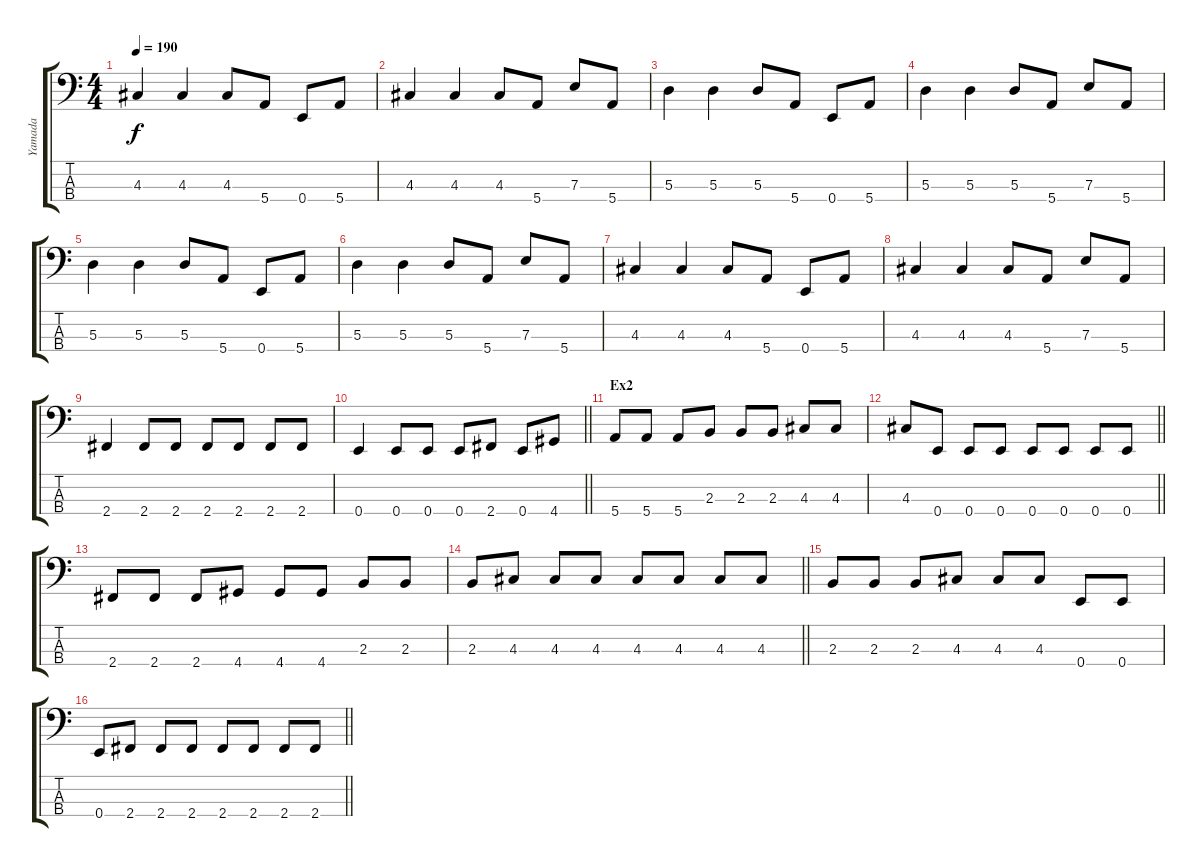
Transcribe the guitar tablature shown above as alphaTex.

\track ("Yamada" "Yamada") {instrument electricbasspick}
\staff {score tabs}
\tuning (G2 D2 A1 E1) {hide}
\ts (4 4)
\tempo 190
\clef f4
\ks c
4.3.4{dy f} 4.3.4 4.3.8 5.4.8 0.4.8 5.4.8 |
4.3.4 4.3.4 4.3.8 5.4.8 7.3.8 5.4.8 |
5.3.4 5.3.4 5.3.8 5.4.8 0.4.8 5.4.8 |
5.3.4 5.3.4 5.3.8 5.4.8 7.3.8 5.4.8 |
5.3.4 5.3.4 5.3.8 5.4.8 0.4.8 5.4.8 |
5.3.4 5.3.4 5.3.8 5.4.8 7.3.8 5.4.8 |
4.3.4 4.3.4 4.3.8 5.4.8 0.4.8 5.4.8 |
4.3.4 4.3.4 4.3.8 5.4.8 7.3.8 5.4.8 |
2.4.4 2.4.8 2.4.8 2.4.8 2.4.8 2.4.8 2.4.8 |
\barLineRight lightlight
0.4.4 0.4.8 0.4.8 0.4.8 2.4.8 0.4.8 4.4.8 |
\section ("" "Ex2")
5.4.8 5.4.8 5.4.8 2.3.8 2.3.8 2.3.8 4.3.8 4.3.8 |
\barLineRight lightlight
4.3.8 0.4.8 0.4.8 0.4.8 0.4.8 0.4.8 0.4.8 0.4.8 |
2.4.8 2.4.8 2.4.8 4.4.8 4.4.8 4.4.8 2.3.8 2.3.8 |
\barLineRight lightlight
2.3.8 4.3.8 4.3.8 4.3.8 4.3.8 4.3.8 4.3.8 4.3.8 |
2.3.8 2.3.8 2.3.8 4.3.8 4.3.8 4.3.8 0.4.8 0.4.8 |
\barLineRight lightlight
0.4.8 2.4.8 2.4.8 2.4.8 2.4.8 2.4.8 2.4.8 2.4.8
